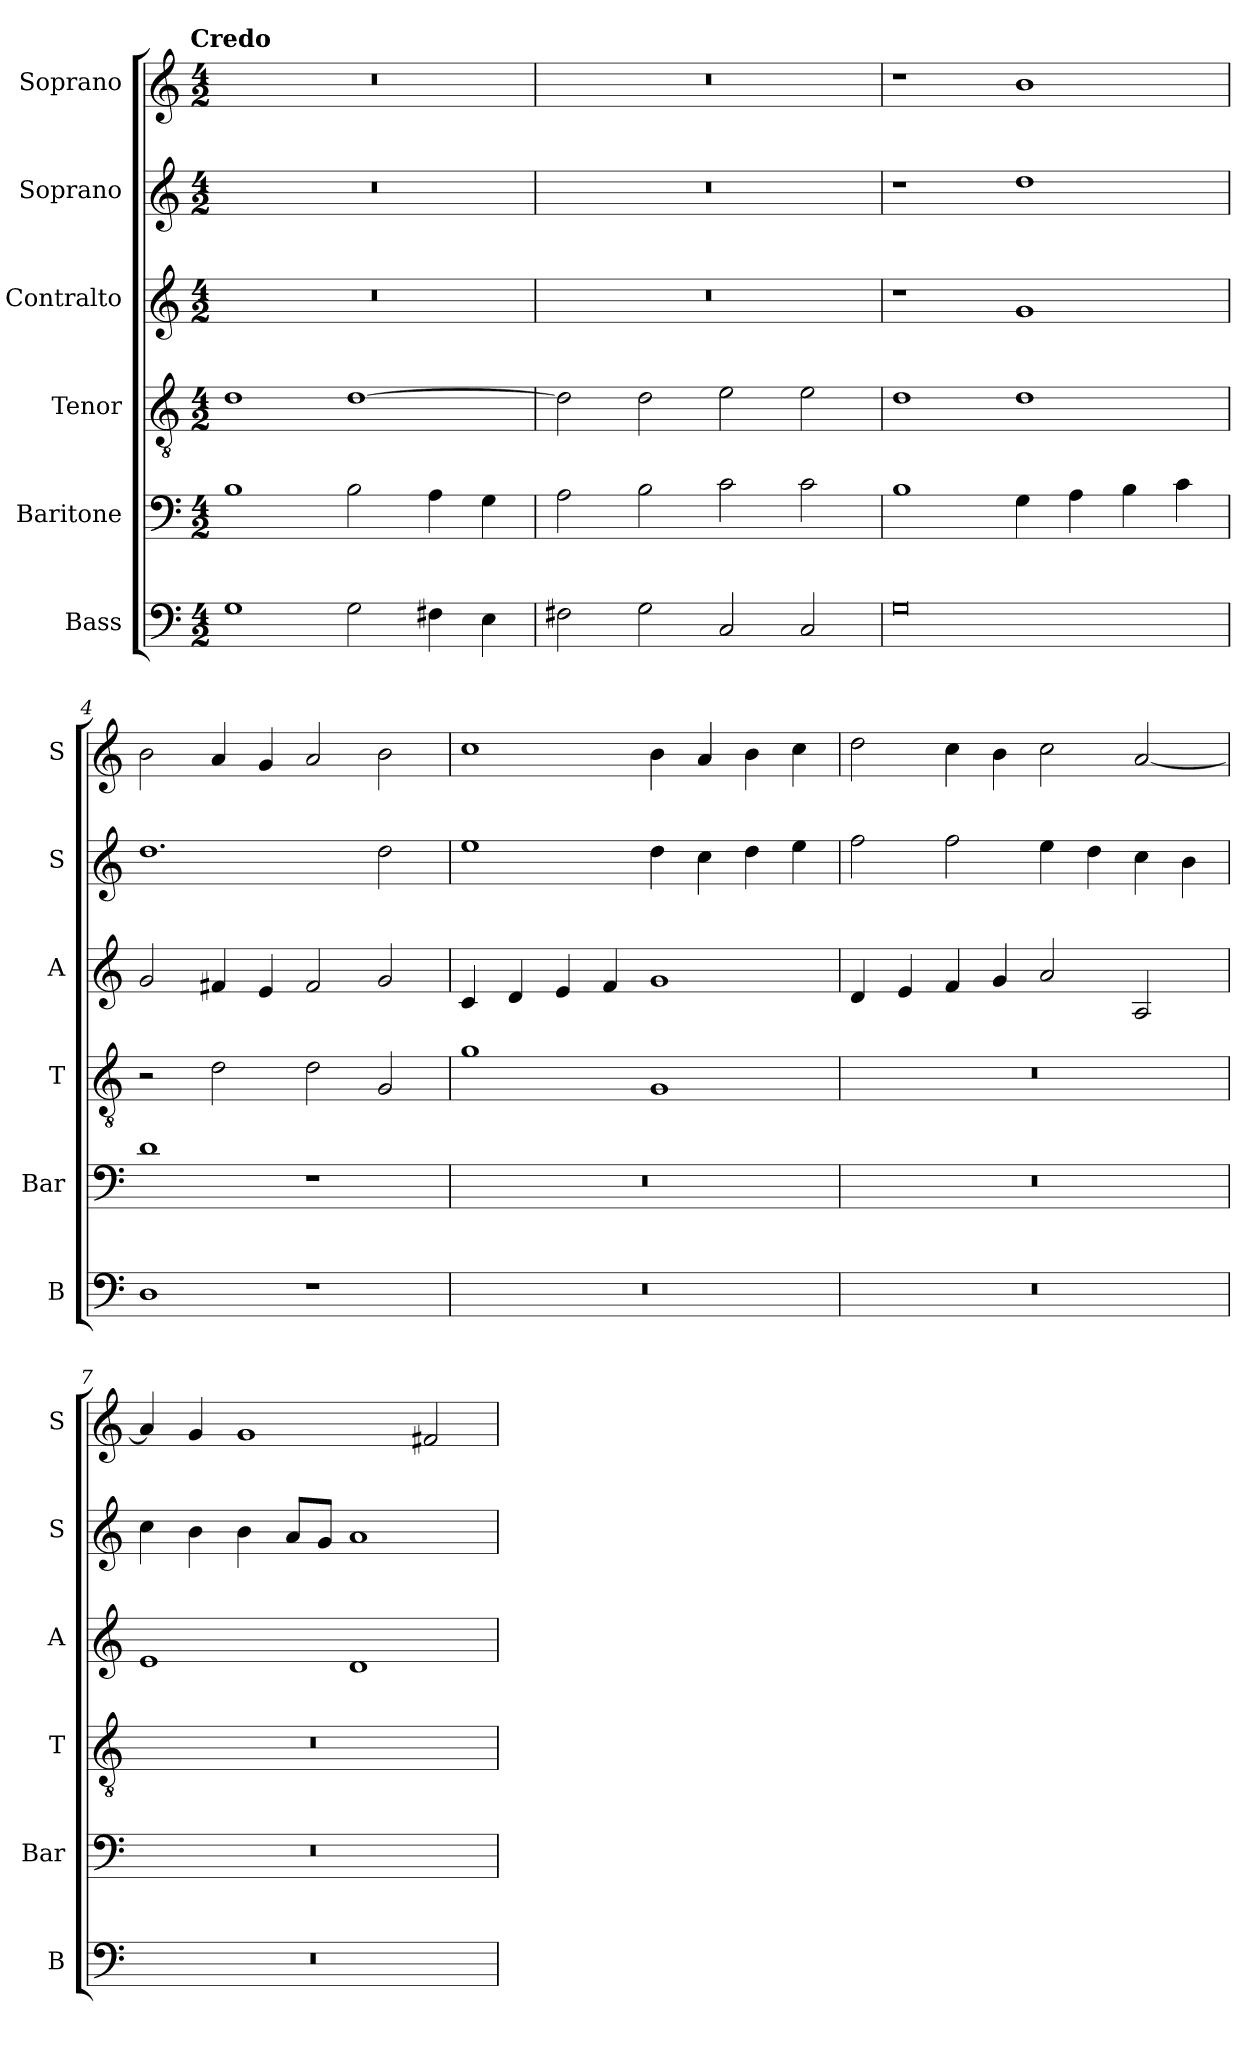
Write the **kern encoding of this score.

**kern	**kern	**kern	**kern	**kern	**kern
*part6	*part5	*part4	*part3	*part2	*part1
*staff6	*staff5	*staff4	*staff3	*staff2	*staff1
*I"Bass	*I"Baritone	*I"Tenor	*I"Contralto	*I"Soprano	*I"Soprano
*I'B	*I'Bar	*I'T	*I'A	*I'S	*I'S
*clefF4	*clefF4	*clefGv2	*clefG2	*clefG2	*clefG2
*k[]	*k[]	*k[]	*k[]	*k[]	*k[]
*G:mix	*G:mix	*G:mix	*G:mix	*G:mix	*G:mix
!!LO:TX:omd:t=Credo
*M4/2	*M4/2	*M4/2	*M4/2	*M4/2	*M4/2
=1	=1	=1	=1	=1	=1
1G	1B	1d	0r	0r	0r
2G	2B	[1d	.	.	.
4F#X	4A	.	.	.	.
4E	4G	.	.	.	.
=2	=2	=2	=2	=2	=2
2F#X	2A	2d]	0r	0r	0r
2G	2B	2d	.	.	.
2C	2c	2e	.	.	.
2C	2c	2e	.	.	.
=3	=3	=3	=3	=3	=3
0G	1B	1d	1r	1r	1r
.	4G	1d	1g	1dd	1b
.	4A	.	.	.	.
.	4B	.	.	.	.
.	4c	.	.	.	.
=4	=4	=4	=4	=4	=4
1D	1d	2r	2g	1.dd	2b
.	.	2d	4f#X	.	4a
.	.	.	4e	.	4g
1r	1r	2d	2f#	.	2a
.	.	2G	2g	2dd	2b
=5	=5	=5	=5	=5	=5
0r	0r	1g	4c	1ee	1cc
.	.	.	4d	.	.
.	.	.	4e	.	.
.	.	.	4f	.	.
.	.	1G	1g	4dd	4b
.	.	.	.	4cc	4a
.	.	.	.	4dd	4b
.	.	.	.	4ee	4cc
=6	=6	=6	=6	=6	=6
0r	0r	0r	4d	2ff	2dd
.	.	.	4e	.	.
.	.	.	4f	2ff	4cc
.	.	.	4g	.	4b
.	.	.	2a	4ee	2cc
.	.	.	.	4dd	.
.	.	.	2A	4cc	[2a
.	.	.	.	4b	.
=7	=7	=7	=7	=7	=7
0r	0r	0r	1e	4cc	4a]
.	.	.	.	4b	4g
.	.	.	.	4b	1g
.	.	.	.	8a/L	.
.	.	.	.	8g/J	.
.	.	.	1d	1a	.
.	.	.	.	.	2f#X
=	=	=	=	=	=
*-	*-	*-	*-	*-	*-
